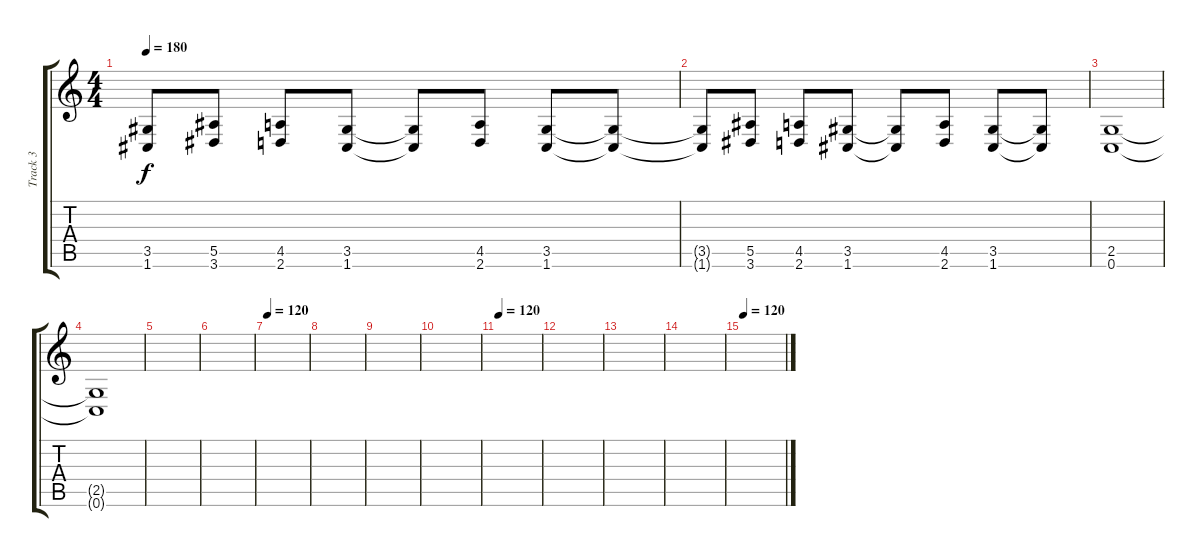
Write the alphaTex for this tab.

\track ("Track 3" "Track 3") {instrument distortionguitar bank 255}
\staff {score tabs}
\tuning (C4 G3 Eb3 Bb2 F2 C2) {hide}
\ts (4 4)
\tempo 180
\clef g2
\ks c
(3.5{t} 1.6{t}).8{dy f} (5.5 3.6).8 (4.5 2.6).8 (3.5 1.6).8 (3.5{t} 1.6{t}).8 (4.5 2.6).8 (3.5 1.6).8 (3.5{t} 1.6{t}).8 |
(3.5{t} 1.6{t}).8 (5.5 3.6).8 (4.5 2.6).8 (3.5 1.6).8 (3.5{t} 1.6{t}).8 (4.5 2.6).8 (3.5 1.6).8 (3.5{t} 1.6{t}).8 |
(2.5 0.6).1 |
(2.5{t} 0.6{t}).1 |
|
|
\tempo 120
|
|
|
|
\tempo 120
|
|
|
|
\tempo 120
